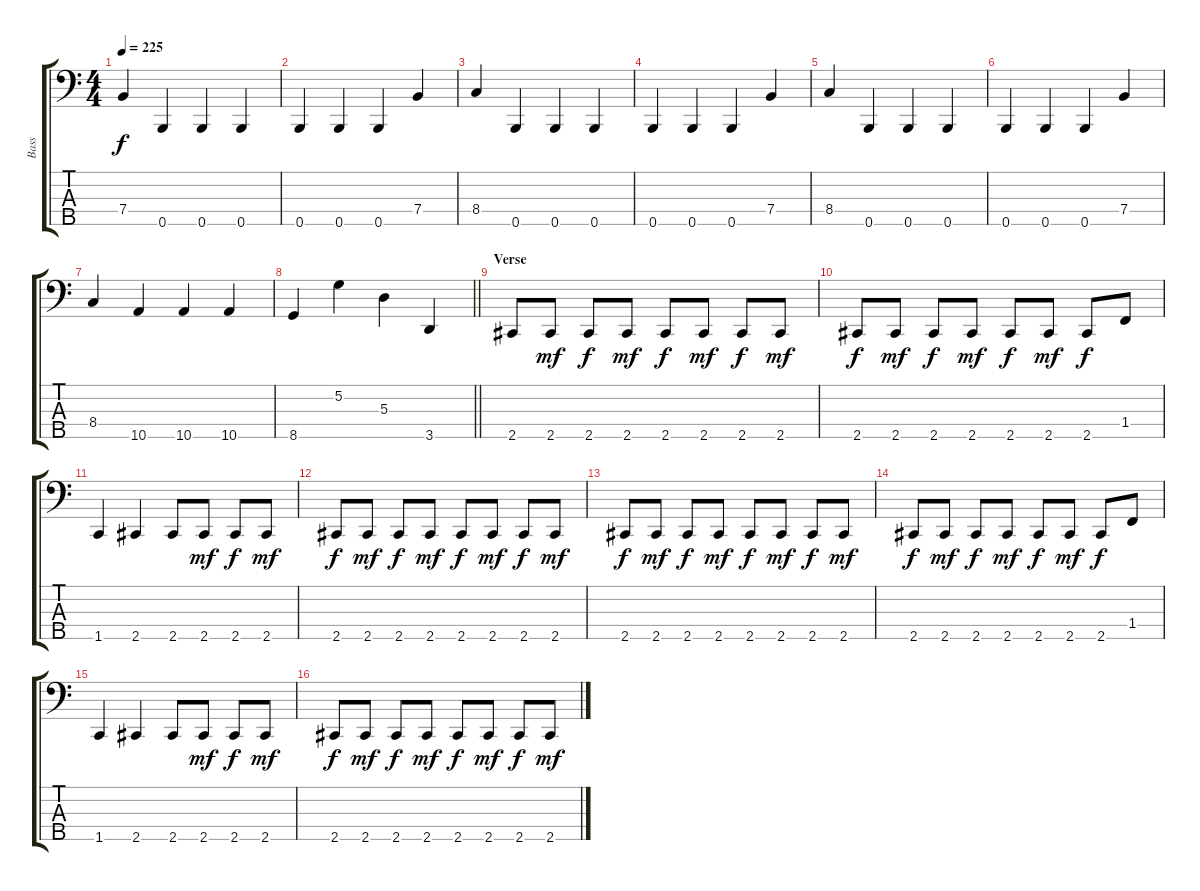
\track ("Bass" "Bass") {instrument electricbasspick}
\staff {score tabs}
\tuning (G2 D2 A1 E1 B0) {hide}
\ts (4 4)
\tempo 225
\clef f4
\ks c
7.4.4{dy f} 0.5.4 0.5.4 0.5.4 |
0.5.4 0.5.4 0.5.4 7.4.4 |
8.4.4 0.5.4 0.5.4 0.5.4 |
0.5.4 0.5.4 0.5.4 7.4.4 |
8.4.4 0.5.4 0.5.4 0.5.4 |
0.5.4 0.5.4 0.5.4 7.4.4 |
8.4.4 10.5.4 10.5.4 10.5.4 |
\barLineRight lightlight
8.5.4 5.2.4 5.3.4 3.5.4 |
\section ("" "Verse")
2.5.8 2.5.8{dy mf} 2.5.8{dy f} 2.5.8{dy mf} 2.5.8{dy f} 2.5.8{dy mf} 2.5.8{dy f} 2.5.8{dy mf} |
2.5.8{dy f} 2.5.8{dy mf} 2.5.8{dy f} 2.5.8{dy mf} 2.5.8{dy f} 2.5.8{dy mf} 2.5.8{dy f} 1.4.8 |
1.5.4 2.5.4 2.5.8 2.5.8{dy mf} 2.5.8{dy f} 2.5.8{dy mf} |
2.5.8{dy f} 2.5.8{dy mf} 2.5.8{dy f} 2.5.8{dy mf} 2.5.8{dy f} 2.5.8{dy mf} 2.5.8{dy f} 2.5.8{dy mf} |
2.5.8{dy f} 2.5.8{dy mf} 2.5.8{dy f} 2.5.8{dy mf} 2.5.8{dy f} 2.5.8{dy mf} 2.5.8{dy f} 2.5.8{dy mf} |
2.5.8{dy f} 2.5.8{dy mf} 2.5.8{dy f} 2.5.8{dy mf} 2.5.8{dy f} 2.5.8{dy mf} 2.5.8{dy f} 1.4.8 |
1.5.4 2.5.4 2.5.8 2.5.8{dy mf} 2.5.8{dy f} 2.5.8{dy mf} |
2.5.8{dy f} 2.5.8{dy mf} 2.5.8{dy f} 2.5.8{dy mf} 2.5.8{dy f} 2.5.8{dy mf} 2.5.8{dy f} 2.5.8{dy mf}
